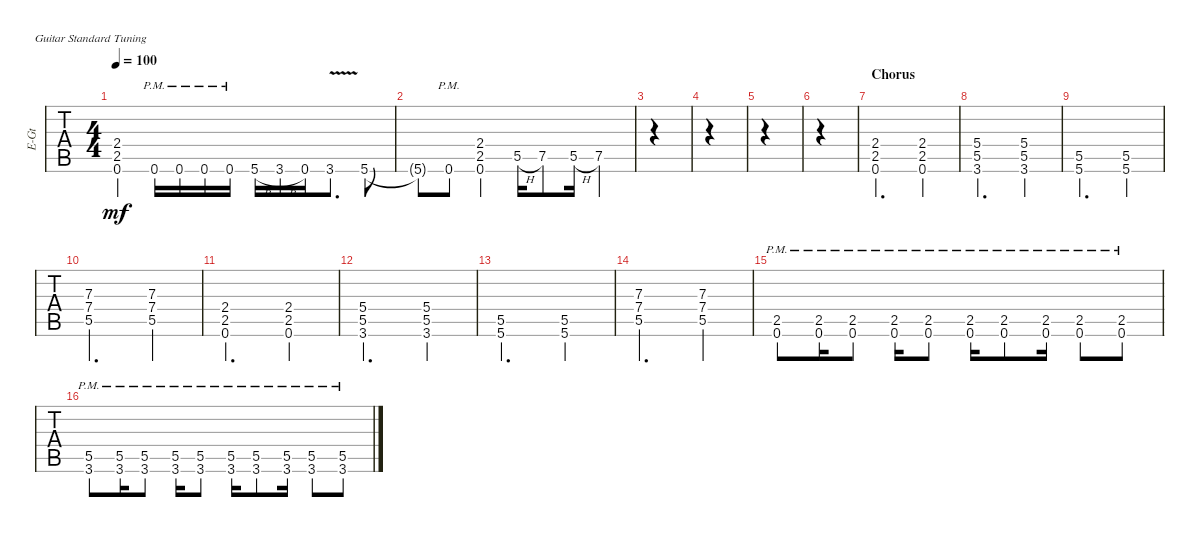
\defaultSystemsLayout 4
\bracketExtendMode groupsimilarinstruments
\otherSystemsTrackNameOrientation horizontal
\track ("David" "E-Gt") {instrument distortionguitar}
\staff {tabs}
\tuning (E4 B3 G3 D3 A2 E2)
\ts (4 4)
\tempo 100
\clef g2
\ks c
(0.6 2.5 2.4).4{dy mf} 0.6{pm}.16 0.6{pm}.16 0.6{pm}.16 0.6{pm}.16 5.6{h}.16 3.6{h}.16 0.6.16 3.6{v}.8{d} 5.6.8 |
5.6{t}.8 0.6{pm}.8 (0.6 2.5 2.4).4 5.5{h}.16 7.5.8 5.5{h}.16 7.5.4 |
|
|
|
|
\section ("" "Chorus")
(0.6 2.5 2.4).2{d} (2.4 2.5 0.6).4 |
(3.6 5.5 5.4).2{d} (5.4 5.5 3.6).4 |
(5.5 5.6).2{d} (5.5 5.6).4 |
(5.5 7.4 7.3).2{d} (7.4 5.5 7.3).4 |
(0.6 2.5 2.4).2{d} (2.4 2.5 0.6).4 |
(3.6 5.5 5.4).2{d} (5.4 5.5 3.6).4 |
(5.5 5.6).2{d} (5.5 5.6).4 |
(5.5 7.4 7.3).2{d} (7.4 5.5 7.3).4 |
(2.5{pm} 0.6{pm}).8 (2.5{pm} 0.6{pm}).16 (0.6{pm} 2.5{pm}).8 (0.6{pm} 2.5{pm}).16 (2.5{pm} 0.6{pm}).8 (2.5{pm} 0.6{pm}).16 (0.6{pm} 2.5{pm}).8 (0.6{pm} 2.5{pm}).16 (2.5{pm} 0.6{pm}).8 (0.6{pm} 2.5{pm}).8 |
(5.5{pm} 3.6{pm}).8 (5.5{pm} 3.6{pm}).16 (3.6{pm} 5.5{pm}).8 (3.6{pm} 5.5{pm}).16 (5.5{pm} 3.6{pm}).8 (5.5{pm} 3.6{pm}).16 (3.6{pm} 5.5{pm}).8 (3.6{pm} 5.5{pm}).16 (5.5{pm} 3.6{pm}).8 (3.6{pm} 5.5{pm}).8
